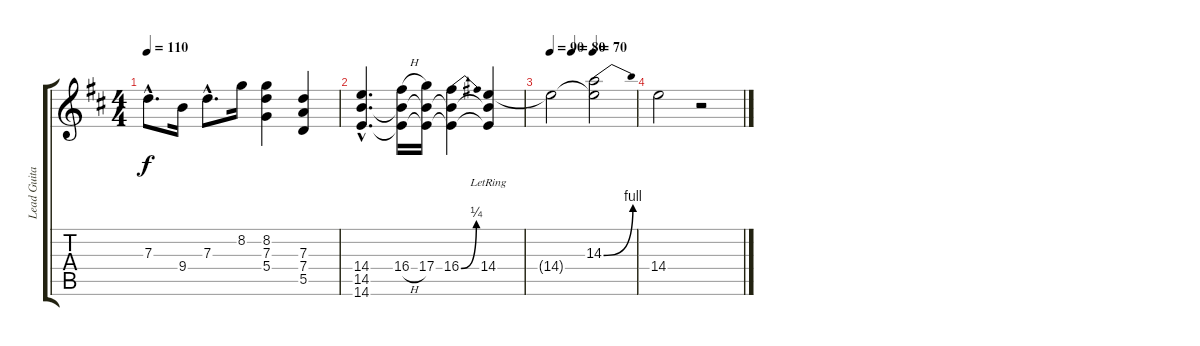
\track ("Lead Guitar" "Lead Guita") {instrument distortionguitar}
\staff {score tabs}
\tuning (E4 B3 G3 D3 A2 D2) {hide}
\ts (4 4)
\tempo 110
\clef g2
\ks d
7.3{hac}.8{d dy f} 9.4.16 7.3{hac}.8{d} 8.2.16 (8.2 7.3 5.4).4 (7.3 7.4 5.5).4 |
(14.4{hac} 14.5{hac} 14.6{hac}).4{d} (16.4{h} 14.5{t} 14.6{t}).16 (17.4 14.5{t} 14.6{t}).16 (16.4{be (bend 0 0 60 1)} 14.5{t} 14.6{t}).4 (14.4{lr} 14.5{t} 14.6{t}).4 |
\tempo 90
\tempo (80 0.25)
\tempo (70 0.5)
14.4{t}.2 (14.3{be (bend 0 0 60 4)} 14.4{t}).2 |
14.4.2 r.2
